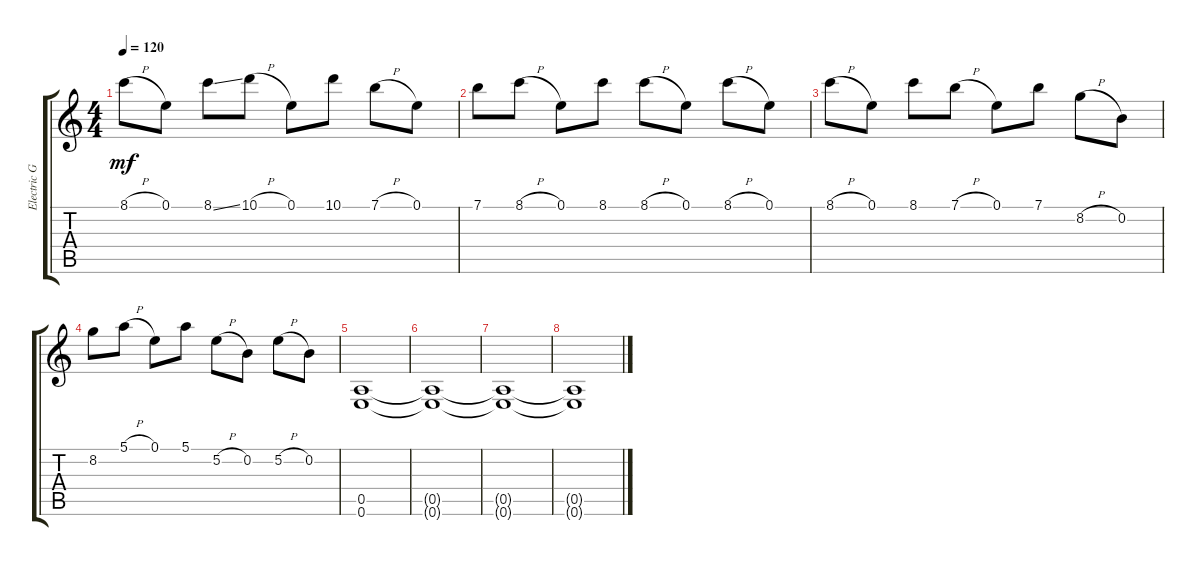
\track ("Electric Guitar" "Electric G") {instrument distortionguitar}
\staff {score tabs}
\tuning (E4 B3 G3 D3 A2 E2) {hide}
\ts (4 4)
\tempo 120
\clef g2
\ks c
8.1{h}.8{dy mf} 0.1.8 8.1{ss}.8 10.1{h}.8 0.1.8 10.1.8 7.1{h}.8 0.1.8 |
7.1.8 8.1{h}.8 0.1.8 8.1.8 8.1{h}.8 0.1.8 8.1{h}.8 0.1.8 |
8.1{h}.8 0.1.8 8.1.8 7.1{h}.8 0.1.8 7.1.8 8.2{h}.8 0.2.8 |
8.2.8 5.1{h}.8 0.1.8 5.1.8 5.2{h}.8 0.2.8 5.2{h}.8 0.2.8 |
(0.5 0.6).1 |
(0.5{t} 0.6{t}).1 |
(0.5{t} 0.6{t}).1 |
(0.5{t} 0.6{t}).1
